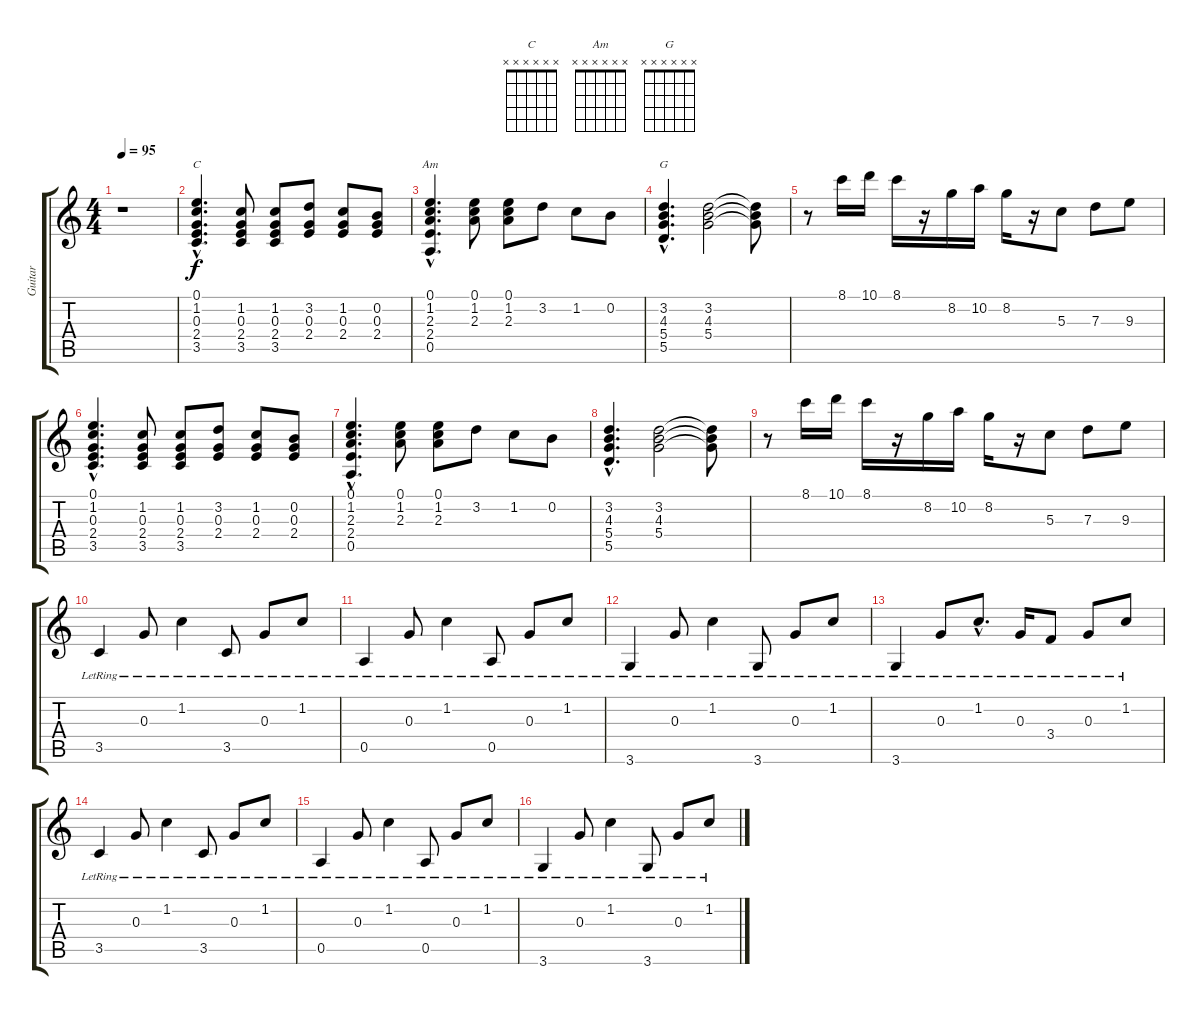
\track ("Guitar" "Guitar") {instrument acousticguitarsteel}
\staff {score tabs}
\tuning (E4 B3 G3 D3 A2 E2) {hide}
\chord ("C" x x x x x x) {firstfret 0}
\chord ("Am" x x x x x x) {firstfret 0}
\chord ("G" x x x x x x) {firstfret 0}
\ts (4 4)
\tempo 95
\clef g2
\ks c
r.1{dy f instrument acousticguitarsteel} |
(0.1{hac} 1.2{hac} 0.3{hac} 2.4{hac} 3.5{hac}).4{d ch "C"} (1.2 0.3 2.4 3.5).8 (1.2 0.3 2.4 3.5).8 (3.2 0.3 2.4).8 (1.2 0.3 2.4).8 (0.2 0.3 2.4).8 |
(0.1{hac} 1.2{hac} 2.3{hac} 2.4{hac} 0.5{hac}).4{d ch "Am"} (0.1 1.2 2.3).8 (0.1 1.2 2.3).8 3.2.8 1.2.8 0.2.8 |
(3.2{hac} 4.3{hac} 5.4{hac} 5.5{hac}).4{d ch "G"} (3.2 4.3 5.4).2 (3.2{t} 4.3{t} 5.4{t}).8 |
r.8 8.1.16 10.1.16 8.1.16 r.16 8.2.16 10.2.16 8.2.16 r.16 5.3.8 7.3.8 9.3.8 |
(0.1{hac} 1.2{hac} 0.3{hac} 2.4{hac} 3.5{hac}).4{d} (1.2 0.3 2.4 3.5).8 (1.2 0.3 2.4 3.5).8 (3.2 0.3 2.4).8 (1.2 0.3 2.4).8 (0.2 0.3 2.4).8 |
(0.1{hac} 1.2{hac} 2.3{hac} 2.4{hac} 0.5{hac}).4{d} (0.1 1.2 2.3).8 (0.1 1.2 2.3).8 3.2.8 1.2.8 0.2.8 |
(3.2{hac} 4.3{hac} 5.4{hac} 5.5{hac}).4{d} (3.2 4.3 5.4).2 (3.2{t} 4.3{t} 5.4{t}).8 |
r.8 8.1.16 10.1.16 8.1.16 r.16 8.2.16 10.2.16 8.2.16 r.16 5.3.8 7.3.8 9.3.8 |
3.5{lr}.4 0.3{lr}.8 1.2{lr}.4 3.5{lr}.8 0.3{lr}.8 1.2{lr}.8 |
0.5{lr}.4 0.3{lr}.8 1.2{lr}.4 0.5{lr}.8 0.3{lr}.8 1.2{lr}.8 |
3.6{lr}.4 0.3{lr}.8 1.2{lr}.4 3.6{lr}.8 0.3{lr}.8 1.2{lr}.8 |
3.6{lr}.4 0.3{lr}.8 1.2{hac lr}.8{d} 0.3{lr}.16 3.4{lr}.8 0.3{lr}.8 1.2{lr}.8 |
3.5{lr}.4 0.3{lr}.8 1.2{lr}.4 3.5{lr}.8 0.3{lr}.8 1.2{lr}.8 |
0.5{lr}.4 0.3{lr}.8 1.2{lr}.4 0.5{lr}.8 0.3{lr}.8 1.2{lr}.8 |
3.6{lr}.4 0.3{lr}.8 1.2{lr}.4 3.6{lr}.8 0.3{lr}.8 1.2{lr}.8
